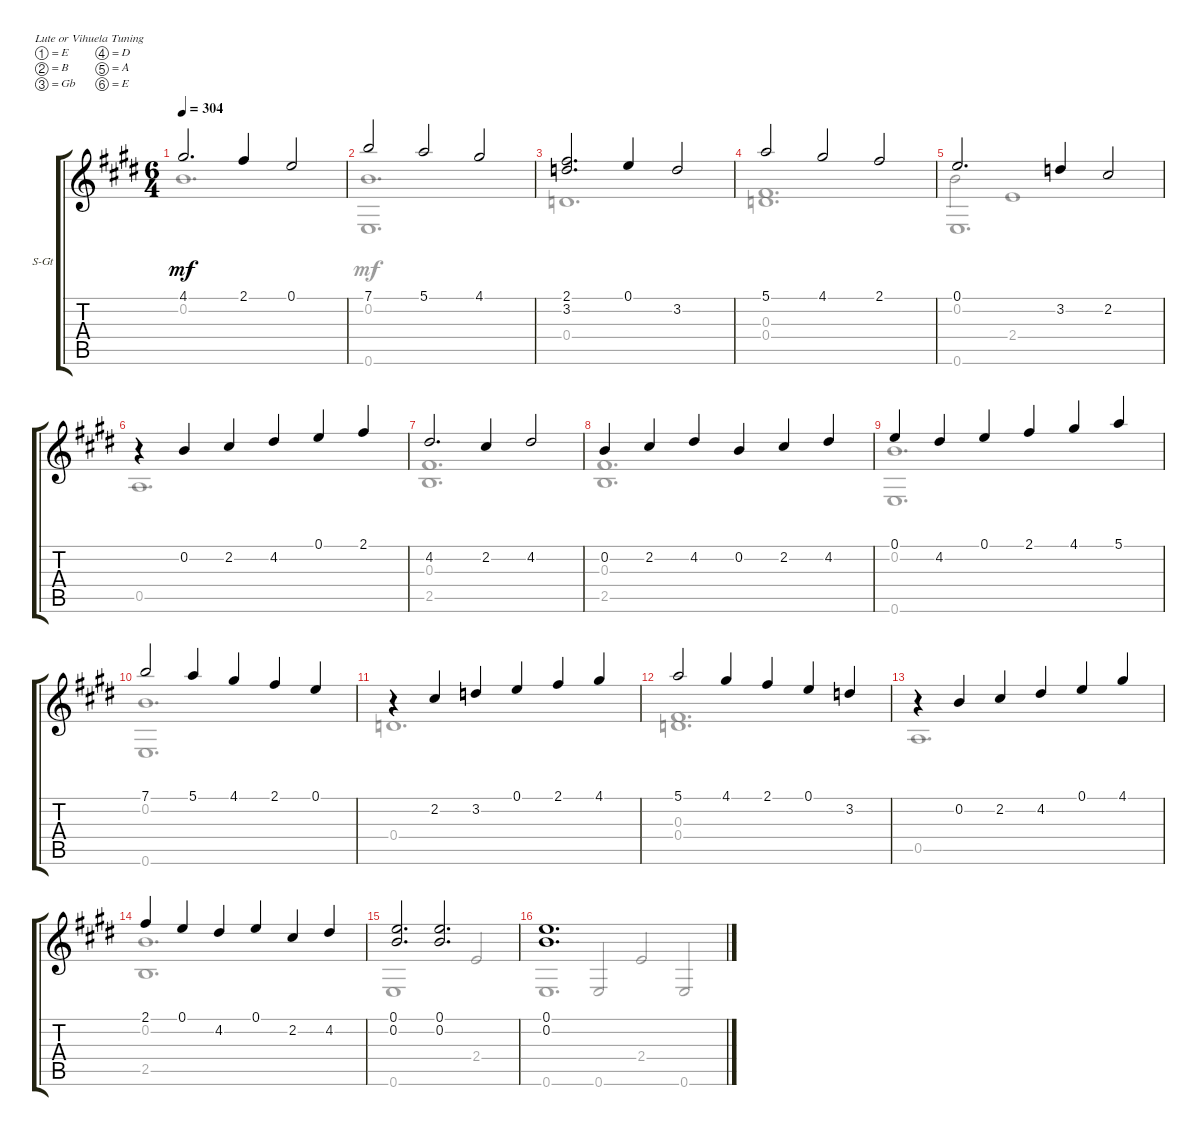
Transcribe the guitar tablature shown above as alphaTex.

\defaultSystemsLayout 4
\bracketExtendMode groupsimilarinstruments
\firstSystemTrackNameOrientation horizontal
\otherSystemsTrackNameOrientation horizontal
\track ("Steel Guitar" "S-Gt") {instrument acousticguitarsteel}
\staff {score tabs}
\tuning (E4 B3 Gb3 D3 A2 E2)
\voice
\ts (6 4)
\tempo 304
\clef g2
\scale
1.2169
\ks e
4.1.2{d dy mf instrument acousticguitarsteel} 2.1.4 0.1.2 |
\scale
0.891551 7.1.2 5.1.2 4.1.2 |
\scale
0.891551 (2.1 3.2).2{d} 0.1.4 3.2.2 |
\scale
1.15637 5.1.2 4.1.2 2.1.2 |
\scale
0.921816 0.1.2{d} 3.2.4 2.2.2 |
\scale
0.921816 r.4 0.2.4 2.2.4 4.2.4 0.1.4 2.1.4 |
\scale
1.15637 4.2.2{d} 2.2.4 4.2.2 |
\scale
0.921816 0.2.4 2.2.4 4.2.4 0.2.4 2.2.4 4.2.4 |
\scale
0.921816 0.1.4 4.2.4 0.1.4 2.1.4 4.1.4 5.1.4 |
\scale
1.15637 7.1.2 5.1.4 4.1.4 2.1.4 0.1.4 |
\scale
0.921816 r.4 2.2.4 3.2.4 0.1.4 2.1.4 4.1.4 |
\scale
0.921816 5.1.2 4.1.4 2.1.4 0.1.4 3.2.4 |
\scale
1.15637 r.4 0.2.4 2.2.4 4.2.4 0.1.4 4.1.4 |
\scale
0.921816 2.1.4 0.1.4 4.2.4 0.1.4 2.2.4 4.2.4 |
\scale
0.921816 (0.1 0.2).2{d} (0.1 0.2).2{d} |
\scale
1.15637 (0.1 0.2).1{d}
\voice
\clef g2
\ottava regular
\simile none
\scale
1.2169
\ks e
0.2.1{d dy mf} |
\scale
0.891551 0.2.1{d} |
\scale
0.891551 |
\scale
1.15637 0.3.1{d} |
\scale
0.921816 0.2.2 2.4.1 |
\scale
0.921816 |
\scale
1.15637 0.3.1{d} |
\scale
0.921816 0.3.1{d} |
\scale
0.921816 0.2.1{d} |
\scale
1.15637 0.2.1{d} |
\scale
0.921816 |
\scale
0.921816 0.3.1{d} |
\scale
1.15637 |
\scale
0.921816 0.2.1{d} |
\scale
0.921816 |
\scale
1.15637
\voice
\clef g2
\ottava regular
\simile none
\scale
1.2169
\ks e
0.6.1{d dy mf} |
\scale
0.891551 0.6.1{d} |
\scale
0.891551 0.4.1{d} |
\scale
1.15637 0.4.1{d} |
\scale
0.921816 0.6.1{d} |
\scale
0.921816 0.5.1{d} |
\scale
1.15637 2.5.1{d} |
\scale
0.921816 2.5.1{d} |
\scale
0.921816 0.6.1{d} |
\scale
1.15637 0.6.1{d} |
\scale
0.921816 0.4.1{d} |
\scale
0.921816 0.4.1{d} |
\scale
1.15637 0.5.1{d} |
\scale
0.921816 2.5.1{d} |
\scale
0.921816 0.6.1{beam invert} 2.4.2{beam invert} |
\scale
1.15637 0.6.2{beam invert} 2.4.2{beam invert} 0.6.2{beam invert}
